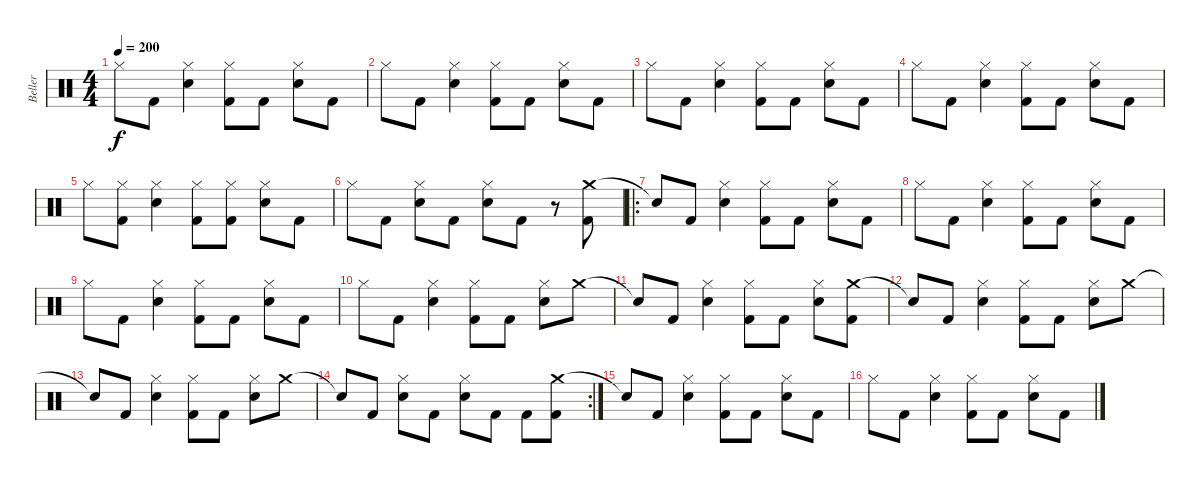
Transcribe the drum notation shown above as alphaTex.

\track ("Beller" "Beller") {instrument percussion}
\staff {score}
\articulation defaults
\ts (4 4)
\tempo 200
\clef neutral
\ks c "Hi-Hat (closed)".8{dy f} "Kick (hit) 2".8
("Hi-Hat (closed)" "Snare (hit) 2").4 ("Hi-Hat (closed)" "Kick (hit) 2").8 "Kick (hit) 2".8 ("Hi-Hat (closed)" "Snare (hit) 2").8 "Kick (hit) 2".8 |
"Hi-Hat (closed)".8 "Kick (hit) 2".8 ("Hi-Hat (closed)" "Snare (hit) 2").4 ("Hi-Hat (closed)" "Kick (hit) 2").8 "Kick (hit) 2".8 ("Hi-Hat (closed)" "Snare (hit) 2").8 "Kick (hit) 2".8 |
"Hi-Hat (closed)".8 "Kick (hit) 2".8 ("Hi-Hat (closed)" "Snare (hit) 2").4 ("Hi-Hat (closed)" "Kick (hit) 2").8 "Kick (hit) 2".8 ("Hi-Hat (closed)" "Snare (hit) 2").8 "Kick (hit) 2".8 |
"Hi-Hat (closed)".8 "Kick (hit) 2".8 ("Hi-Hat (closed)" "Snare (hit) 2").4 ("Hi-Hat (closed)" "Kick (hit) 2").8 "Kick (hit) 2".8 ("Hi-Hat (closed)" "Snare (hit) 2").8 "Kick (hit) 2".8 |
"Hi-Hat (closed)".8 ("Hi-Hat (closed)" "Kick (hit) 2").8 ("Hi-Hat (closed)" "Snare (hit) 2").4 ("Hi-Hat (closed)" "Kick (hit) 2").8 ("Hi-Hat (closed)" "Kick (hit) 2").8 ("Hi-Hat (closed)" "Snare (hit) 2").8 "Kick (hit) 2".8 |
"Hi-Hat (closed)".8 "Kick (hit) 2".8 ("Hi-Hat (closed)" "Snare (hit) 2").8 "Kick (hit) 2".8 ("Hi-Hat (closed)" "Snare (hit) 2").8 "Kick (hit) 2".8 r.8 ("Crash medium (hit)" "Kick (hit) 2").8 |
\ro "Snare (hit)"{t}.8 "Kick (hit) 2".8
("Hi-Hat (closed)" "Snare (hit) 2").4 ("Hi-Hat (closed)" "Kick (hit) 2").8 "Kick (hit) 2".8 ("Hi-Hat (closed)" "Snare (hit) 2").8 "Kick (hit) 2".8 |
"Hi-Hat (closed)".8 "Kick (hit) 2".8 ("Hi-Hat (closed)" "Snare (hit) 2").4 ("Hi-Hat (closed)" "Kick (hit) 2").8 "Kick (hit) 2".8 ("Hi-Hat (closed)" "Snare (hit) 2").8 "Kick (hit) 2".8 |
"Hi-Hat (closed)".8 "Kick (hit) 2".8 ("Hi-Hat (closed)" "Snare (hit) 2").4 ("Hi-Hat (closed)" "Kick (hit) 2").8 "Kick (hit) 2".8 ("Hi-Hat (closed)" "Snare (hit) 2").8 "Kick (hit) 2".8 |
"Hi-Hat (closed)".8 "Kick (hit) 2".8 ("Hi-Hat (closed)" "Snare (hit) 2").4 ("Hi-Hat (closed)" "Kick (hit) 2").8 "Kick (hit) 2".8 ("Hi-Hat (closed)" "Snare (hit) 2").8 "Crash medium (hit)".8 |
"Snare (hit)"{t}.8 "Kick (hit) 2".8 ("Hi-Hat (closed)" "Snare (hit) 2").4 ("Hi-Hat (closed)" "Kick (hit) 2").8 "Kick (hit) 2".8 ("Hi-Hat (closed)" "Snare (hit) 2").8 ("Crash medium (hit)" "Kick (hit) 2").8 |
"Snare (hit)"{t}.8 "Kick (hit) 2".8 ("Hi-Hat (closed)" "Snare (hit) 2").4 ("Hi-Hat (closed)" "Kick (hit) 2").8 "Kick (hit) 2".8 ("Hi-Hat (closed)" "Snare (hit) 2").8 "Crash medium (hit)".8 |
"Snare (hit)"{t}.8 "Kick (hit) 2".8 ("Hi-Hat (closed)" "Snare (hit) 2").4 ("Hi-Hat (closed)" "Kick (hit) 2").8 "Kick (hit) 2".8 ("Hi-Hat (closed)" "Snare (hit) 2").8 "Crash medium (hit)".8 |
\rc 2 "Snare (hit)"{t}.8 "Kick (hit) 2".8
("Hi-Hat (closed)" "Snare (hit) 2").8 "Kick (hit) 2".8 ("Hi-Hat (closed)" "Snare (hit) 2").8 "Kick (hit) 2".8 "Kick (hit) 2".8 ("Crash medium (hit)" "Kick (hit) 2").8 |
"Snare (hit)"{t}.8 "Kick (hit) 2".8 ("Hi-Hat (closed)" "Snare (hit) 2").4 ("Hi-Hat (closed)" "Kick (hit) 2").8 "Kick (hit) 2".8 ("Hi-Hat (closed)" "Snare (hit) 2").8 "Kick (hit) 2".8 |
"Hi-Hat (closed)".8 "Kick (hit) 2".8 ("Hi-Hat (closed)" "Snare (hit) 2").4 ("Hi-Hat (closed)" "Kick (hit) 2").8 "Kick (hit) 2".8 ("Hi-Hat (closed)" "Snare (hit) 2").8 "Kick (hit) 2".8
